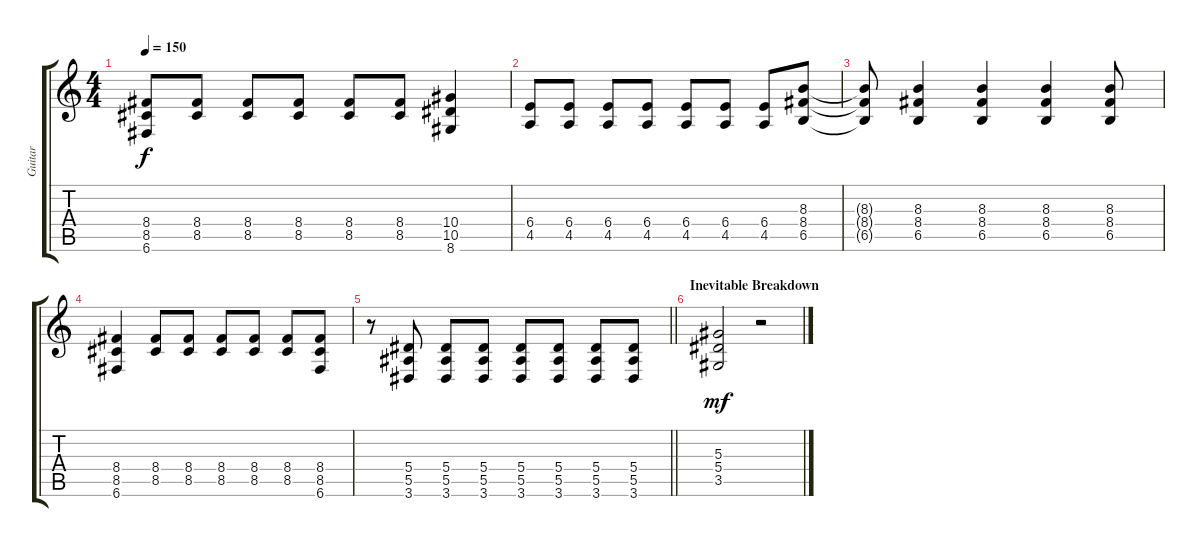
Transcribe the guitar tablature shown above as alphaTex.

\track ("Guitar" "Guitar") {instrument distortionguitar}
\staff {score tabs}
\tuning (C4 G3 Eb3 Bb2 F2 C2) {hide}
\ts (4 4)
\tempo 150
\clef g2
\ks c
(8.4{t} 8.5{t} 6.6{t}).8{dy f} (8.4 8.5).8 (8.4 8.5).8 (8.4 8.5).8 (8.4 8.5).8 (8.4 8.5).8 (10.4 10.5 8.6).4 |
(6.4 4.5).8 (6.4 4.5).8 (6.4 4.5).8 (6.4 4.5).8 (6.4 4.5).8 (6.4 4.5).8 (6.4 4.5).8 (8.3 8.4 6.5).8 |
(8.3{t} 8.4{t} 6.5{t}).8 (8.3 8.4 6.5).4 (8.3 8.4 6.5).4 (8.3 8.4 6.5).4 (8.3 8.4 6.5).8 |
(8.4 8.5 6.6).4 (8.4 8.5).8 (8.4 8.5).8 (8.4 8.5).8 (8.4 8.5).8 (8.4 8.5).8 (8.4 8.5 6.6).8 |
\barLineRight lightlight
r.8 (5.4 5.5 3.6).8 (5.4 5.5 3.6).8 (5.4 5.5 3.6).8 (5.4 5.5 3.6).8 (5.4 5.5 3.6).8 (5.4 5.5 3.6).8 (5.4 5.5 3.6).8 |
\section ("" "Inevitable Breakdown")
(5.3 5.4 3.5).2{dy mf} r.2
